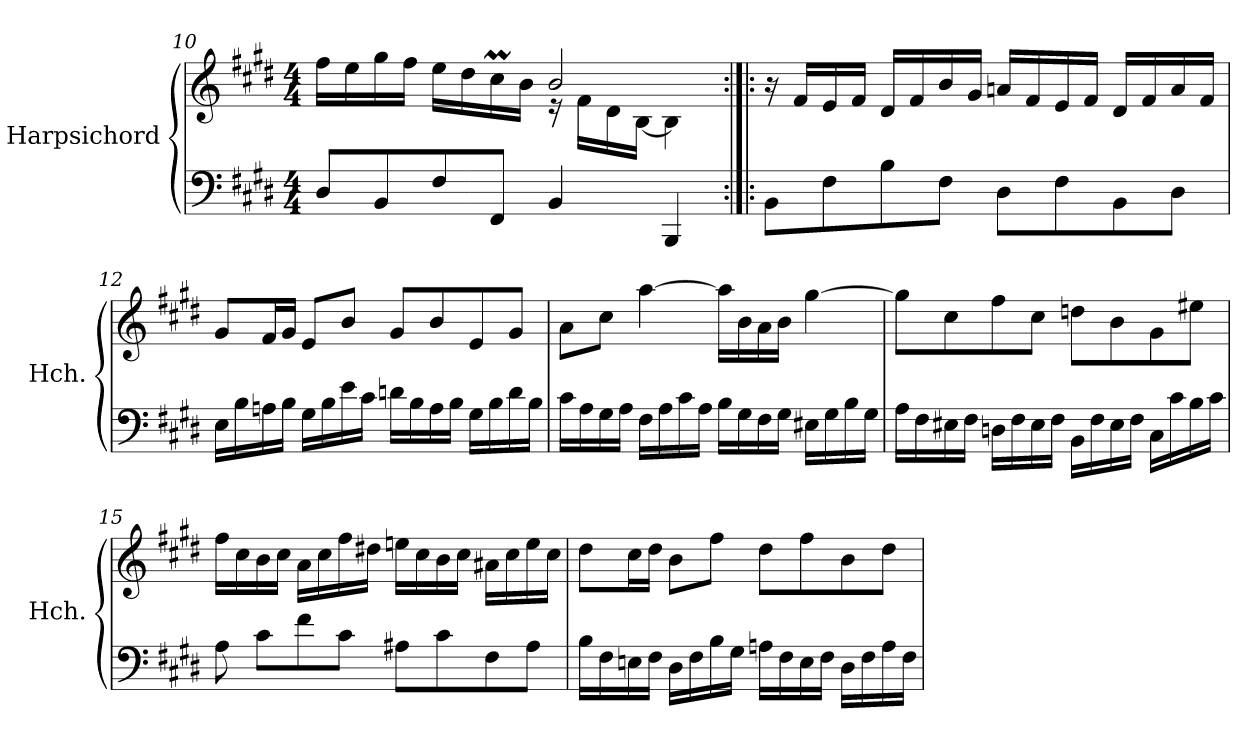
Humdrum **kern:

**kern	**kern
*part1	*part1
*staff2	*staff1
*I"Harpsichord	*
*I'Hch.	*
*clefF4	*clefG2
*k[f#c#g#d#]	*k[f#c#g#d#]
*M4/4	*M4/4
=10	=10
*	*^
8D#/L	16ff#\LL	2ryy
.	16ee\	.
8BB/	16gg#\	.
.	16ff#\JJ	.
8F#/	16ee\LL	.
.	16dd#\	.
8FF#/J	16cc#M\	.
.	16b\JJ	.
4BB/	2b/	16r
.	.	16f#\LL
.	.	16d#\
.	.	[16B\JJ
4BBB/	.	4B\]
*	*v	*v
!!LO:PB:g=z
=11:|!|:	=11:|!|:
8BB\L	16r
.	16f#/LL
8F#\	16e/
.	16f#/JJ
8B\	16d#/LL
.	16f#/
8F#\J	16b/
.	16g#/JJ
8D#\L	16an/LL
.	16f#/
8F#\	16e/
.	16f#/JJ
8BB\	16d#/LL
.	16f#/
8D#\J	16a/
.	16f#/JJ
!!LO:LB:g=z
=12	=12
16E\LL	8g#/L
16B\	.
16An\	16f#/L
16B\JJ	16g#/JJ
16G#\LL	8e/L
16B\	.
16e\	8b/J
16c#\JJ	.
16dn\LL	8g#/L
16B\	.
16A\	8b/
16B\JJ	.
16G#\LL	8e/
16B\	.
16d\	8g#/J
16B\JJ	.
=13	=13
16c#\LL	8a\L
16A\	.
16G#\	8cc#\J
16A\JJ	.
16F#\LL	[4aa\
16A\	.
16c#\	.
16A\JJ	.
16B\LL	16aa\LL]
16G#\	16b\
16F#\	16a\
16G#\JJ	16b\JJ
16E#X\LL	[4gg#\
16G#\	.
16B\	.
16G#\JJ	.
!!LO:LB:g=z
=14	=14
16A\LL	8gg#\L]
16F#\	.
16E#X\	8cc#\
16F#\JJ	.
16Dn\LL	8ff#\
16F#\	.
16E#\	8cc#\J
16F#\JJ	.
16BB\LL	8ddn\L
16F#\	.
16E#\	8b\
16F#\JJ	.
16C#\LL	8g#\
16c#\	.
16B\	8ee#X\J
16c#\JJ	.
=15	=15
8A\	16ff#\LL
.	16cc#\
8c#\L	16b\
.	16cc#\JJ
8f#\	16a\LL
.	16cc#\
8c#\J	16ff#\
.	16dd#X\JJ
8A#X\L	16een\LL
.	16cc#\
8c#\	16b\
.	16cc#\JJ
8F#\	16a#X\LL
.	16cc#\
8A#\J	16ee\
.	16cc#\JJ
!!LO:LB:g=z
=16	=16
16B\LL	8dd#\L
16F#\	.
16En\	16cc#\L
16F#\JJ	16dd#\JJ
16D#\LL	8b\L
16F#\	.
16B\	8ff#\J
16G#\JJ	.
16An\LL	8dd#\L
16F#\	.
16E\	8ff#\
16F#\JJ	.
16D#\LL	8b\
16F#\	.
16A\	8dd#\J
16F#\JJ	.
=	=
*-	*-
